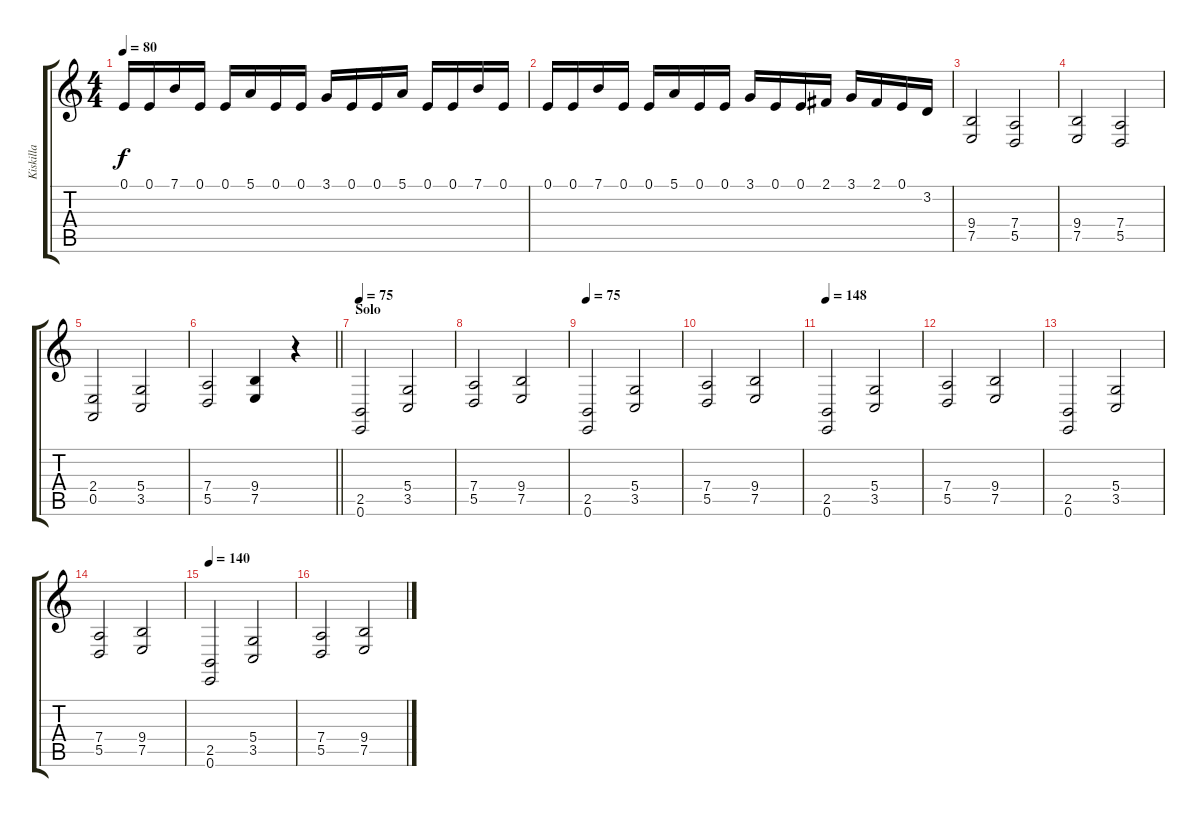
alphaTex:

\track ("Kiskilla" "Kiskilla") {instrument stringensemble1}
\staff {score tabs}
\tuning (E4 B3 G3 D3 A2 E2) {hide}
\ts (4 4)
\tempo 80
\clef g2
\ks c
0.1.16{dy f} 0.1.16 7.1.16 0.1.16 0.1.16 5.1.16 0.1.16 0.1.16 3.1.16 0.1.16 0.1.16 5.1.16 0.1.16 0.1.16 7.1.16 0.1.16 |
0.1.16 0.1.16 7.1.16 0.1.16 0.1.16 5.1.16 0.1.16 0.1.16 3.1.16 0.1.16 0.1.16 2.1.16 3.1.16 2.1.16 0.1.16 3.2.16 |
(9.4 7.5).2 (7.4 5.5).2 |
(9.4 7.5).2 (7.4 5.5).2 |
(2.4 0.5).2 (5.4 3.5).2 |
\barLineRight lightlight
(7.4 5.5).2 (9.4 7.5).4 r.4 |
\section ("" "Solo")
\tempo 92
\tempo 75
(2.5 0.6).2 (5.4 3.5).2 |
(7.4 5.5).2 (9.4 7.5).2 |
\tempo 92
\tempo 75
(2.5 0.6).2 (5.4 3.5).2 |
(7.4 5.5).2 (9.4 7.5).2 |
\tempo 148
(2.5 0.6).2 (5.4 3.5).2 |
(7.4 5.5).2 (9.4 7.5).2 |
(2.5 0.6).2 (5.4 3.5).2 |
(7.4 5.5).2 (9.4 7.5).2 |
\tempo 140
(2.5 0.6).2 (5.4 3.5).2 |
(7.4 5.5).2 (9.4 7.5).2
